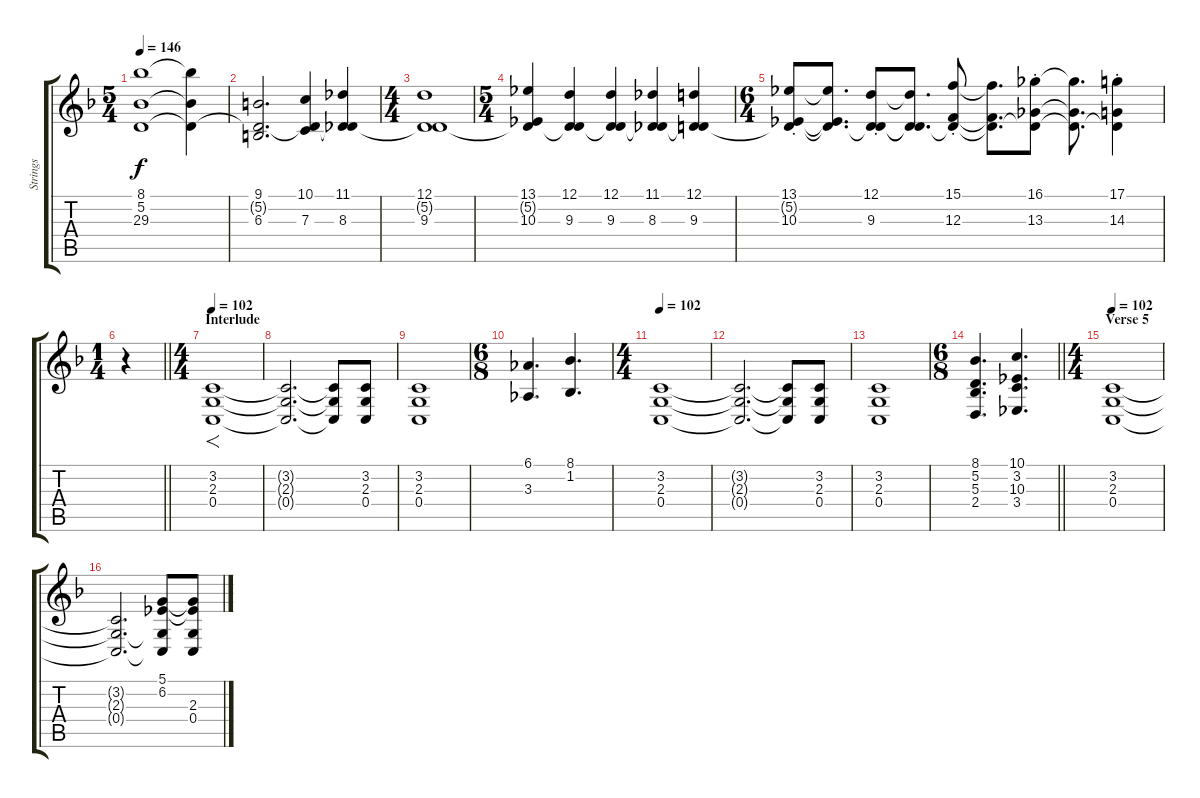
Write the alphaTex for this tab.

\track ("Strings" "Strings") {instrument stringensemble2}
\staff {score tabs}
\tuning (D4 A3 F3 C3 G2 C2) {hide}
\ts (5 4)
\tempo 146
\clef g2
\ks f
(8.1 5.2{t} 29.3).1{dy f} (8.1{t} 5.2{t} 29.3{t}).4 |
(9.1 5.2{t} 6.3).2{d} (10.1 5.2{t} 7.3).4 (11.1 5.2{t} 8.3).4 |
\ts (4 4)
(12.1 5.2{t} 9.3).1 |
\ts (5 4)
(13.1 5.2{t} 10.3).4 (12.1 5.2{t} 9.3).4 (12.1 5.2{t} 9.3).4 (11.1 5.2{t} 8.3).4 (12.1 5.2{t} 9.3).4 |
\ts (6 4)
(13.1{st} 5.2{t} 10.3).8 (13.1{t} 5.2{t} 10.3{t}).8{d} (12.1{st} 5.2{t} 9.3).8 (12.1{t} 5.2{t} 9.3{t}).8{d} (15.1{st} 5.2{t} 12.3).8 (15.1{t} 5.2{t} 12.3{t}).8{d} (16.1{st} 5.2{t} 13.3).8 (16.1{t} 5.2{t} 13.3{t}).8{d} (17.1{st} 5.2{t} 14.3).4 |
\ts (1 4)
\barLineRight lightlight
r.4 |
\ts (4 4)
\section ("" "Interlude")
\tempo 102
(3.2 2.3 0.4).1{f volume 8 instrument stringensemble1} |
(3.2{t} 2.3{t} 0.4{t}).2{d} (3.2{t} 2.3{t} 0.4{t}).8 (3.2 2.3 0.4).8 |
(3.2 2.3 0.4).1 |
\ts (6 8)
(6.1 3.3).4{d} (8.1 1.2).4{d} |
\ts (4 4)
\tempo 102
(3.2 2.3 0.4).1 |
(3.2{t} 2.3{t} 0.4{t}).2{d} (3.2{t} 2.3{t} 0.4{t}).8 (3.2 2.3 0.4).8 |
(3.2 2.3 0.4).1 |
\ts (6 8)
\barLineRight lightlight
(8.1 5.2 5.3 2.4).4{d} (10.1 3.2 10.3 3.4).4{d} |
\ts (4 4)
\section ("" "Verse 5")
\tempo 102
(3.2 2.3 0.4).1 |
(3.2{t} 2.3{t} 0.4{t}).2{d} (5.1 6.2 2.3{t} 0.4{t}).8 (5.1{t} 6.2{t} 2.3 0.4).8
